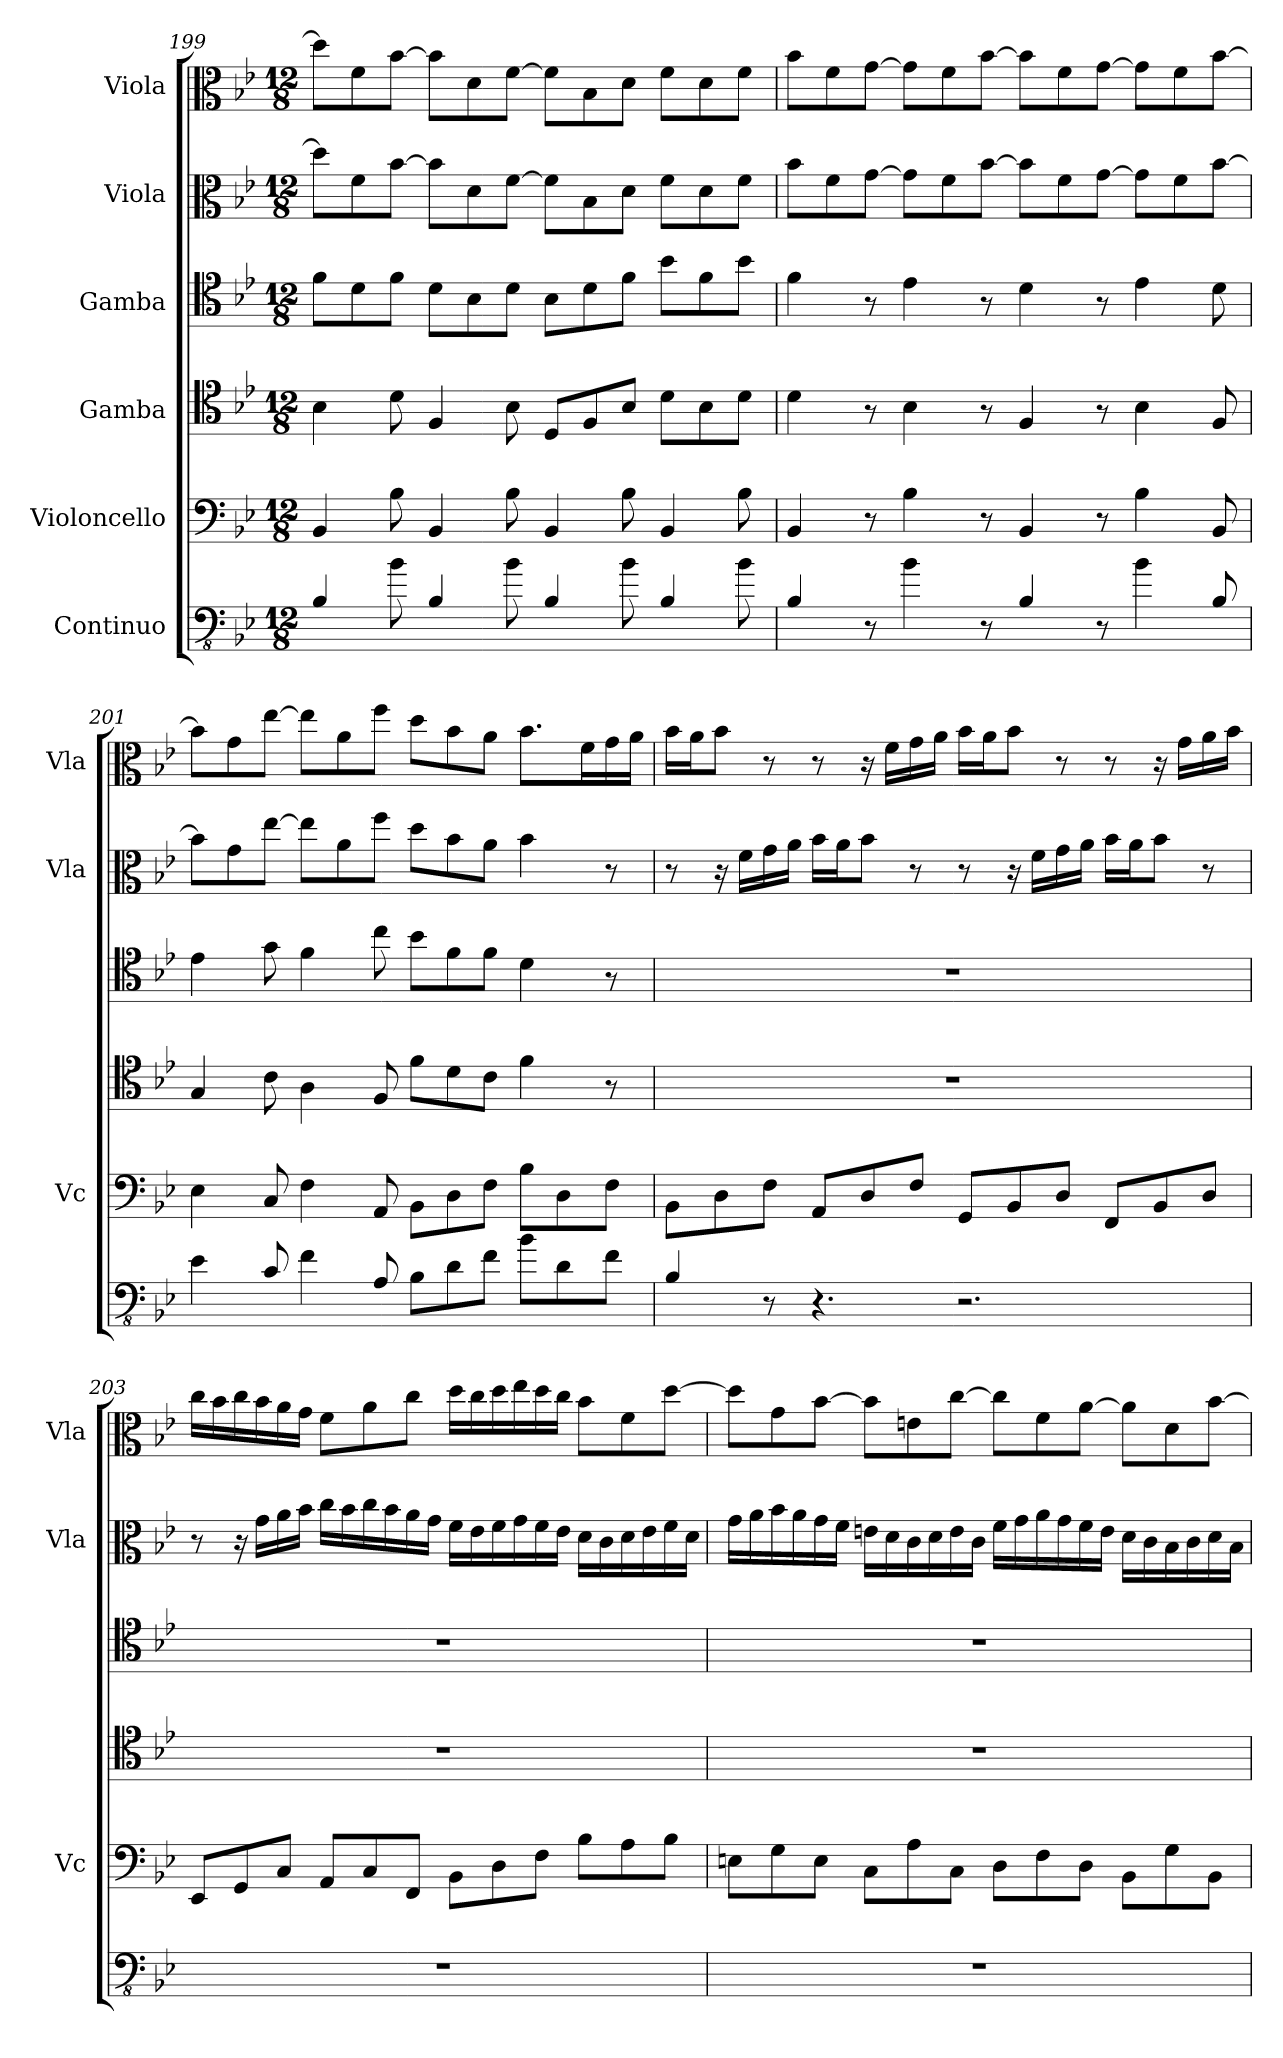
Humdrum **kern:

**kern	**kern	**kern	**kern	**kern	**kern
*part6	*part5	*part4	*part3	*part2	*part1
*staff6	*staff5	*staff4	*staff3	*staff2	*staff1
*I"Continuo	*I"Violoncello	*I"Gamba	*I"Gamba	*I"Viola	*I"Viola
*	*I'Vc	*	*	*I'Vla	*I'Vla
!!LO:PB:g=z
*clefFv4	*clefF4	*clefC4	*clefC4	*clefC3	*clefC3
*ITrd7c12	*	*	*	*	*
*k[b-e-]	*k[b-e-]	*k[b-e-]	*k[b-e-]	*k[b-e-]	*k[b-e-]
*M12/8	*M12/8	*M12/8	*M12/8	*M12/8	*M12/8
=199	=199	=199	=199	=199	=199
4BBB-/	4BB-/	4B-\	8f\L	8dd\L]	8dd\L]
.	.	.	8d\	8f\	8f\
8BB-\	8B-\	8d\	8f\J	[8b-\J	[8b-\J
4BBB-/	4BB-/	4F/	8d\L	8b-\L]	8b-\L]
.	.	.	8B-\	8d\	8d\
8BB-\	8B-\	8B-\	8d\J	[8f\J	[8f\J
4BBB-/	4BB-/	8D/L	8B-\L	8f\L]	8f\L]
.	.	8F/	8d\	8B-\	8B-\
8BB-\	8B-\	8B-/J	8f\J	8d\J	8d\J
4BBB-/	4BB-/	8d\L	8b-\L	8f\L	8f\L
.	.	8B-\	8f\	8d\	8d\
8BB-\	8B-\	8d\J	8b-\J	8f\J	8f\J
=200	=200	=200	=200	=200	=200
4BBB-/	4BB-/	4d\	4f\	8b-\L	8b-\L
.	.	.	.	8f\	8f\
8r	8r	8r	8r	[8g\J	[8g\J
4BB-\	4B-\	4B-\	4e-\	8g\L]	8g\L]
.	.	.	.	8f\	8f\
8r	8r	8r	8r	[8b-\J	[8b-\J
4BBB-/	4BB-/	4F/	4d\	8b-\L]	8b-\L]
.	.	.	.	8f\	8f\
8r	8r	8r	8r	[8g\J	[8g\J
4BB-\	4B-\	4B-\	4e-\	8g\L]	8g\L]
.	.	.	.	8f\	8f\
8BBB-/	8BB-/	8F/	8d\	[8b-\J	[8b-\J
=201	=201	=201	=201	=201	=201
4EE-\	4E-\	4G/	4e-\	8b-\L]	8b-\L]
.	.	.	.	8g\	8g\
8CC/	8C/	8c\	8g\	[8ee-\J	[8ee-\J
4FF\	4F\	4A\	4f\	8ee-\L]	8ee-\L]
.	.	.	.	8a\	8a\
8AAA/	8AA/	8F/	8cc\	8ff\J	8ff\J
8BBB-\L	8BB-\L	8f\L	8b-\L	8dd\L	8dd\L
8DD\	8D\	8d\	8f\	8b-\	8b-\
8FF\J	8F\J	8c\J	8f\J	8a\J	8a\J
8BB-\L	8B-\L	4f\	4d\	4b-\	8.b-\L
8DD\	8D\	.	.	.	.
.	.	.	.	.	16f\L
8FF\J	8F\J	8r	8r	8r	16g\
.	.	.	.	.	16a\JJ
!!LO:LB:g=z
=202	=202	=202	=202	=202	=202
4BBB-/	8BB-\L	1.r	1.r	8r	16b-\LL
.	.	.	.	.	16a\J
.	8D\	.	.	16r	8b-\J
.	.	.	.	16f\LL	.
8r	8F\J	.	.	16g\	8r
.	.	.	.	16a\JJ	.
4.r	8AA/L	.	.	16b-\LL	8r
.	.	.	.	16a\J	.
.	8D/	.	.	8b-\J	16r
.	.	.	.	.	16f\LL
.	8F/J	.	.	8r	16g\
.	.	.	.	.	16a\JJ
2.r	8GG/L	.	.	8r	16b-\LL
.	.	.	.	.	16a\J
.	8BB-/	.	.	16r	8b-\J
.	.	.	.	16f\LL	.
.	8D/J	.	.	16g\	8r
.	.	.	.	16a\JJ	.
.	8FF/L	.	.	16b-\LL	8r
.	.	.	.	16a\J	.
.	8BB-/	.	.	8b-\J	16r
.	.	.	.	.	16g\LL
.	8D/J	.	.	8r	16a\
.	.	.	.	.	16b-\JJ
!!LO:PB:g=z
=203	=203	=203	=203	=203	=203
1.r	8EE-/L	1.r	1.r	8r	16cc\LL
.	.	.	.	.	16b-\
.	8GG/	.	.	16r	16cc\
.	.	.	.	16g\LL	16b-\
.	8C/J	.	.	16a\	16a\
.	.	.	.	16b-\JJ	16g\JJ
.	8AA/L	.	.	16cc\LL	8f\L
.	.	.	.	16b-\	.
.	8C/	.	.	16cc\	8a\
.	.	.	.	16b-\	.
.	8FF/J	.	.	16a\	8cc\J
.	.	.	.	16g\JJ	.
.	8BB-\L	.	.	16f\LL	16dd\LL
.	.	.	.	16e-\	16cc\
.	8D\	.	.	16f\	16dd\
.	.	.	.	16g\	16ee-\
.	8F\J	.	.	16f\	16dd\
.	.	.	.	16e-\JJ	16cc\JJ
.	8B-\L	.	.	16d\LL	8b-\L
.	.	.	.	16c\	.
.	8A\	.	.	16d\	8f\
.	.	.	.	16e-\	.
.	8B-\J	.	.	16f\	[8dd\J
.	.	.	.	16d\JJ	.
!!LO:LB:g=z
=204	=204	=204	=204	=204	=204
1.r	8En\L	1.r	1.r	16g\LL	8dd\L]
.	.	.	.	16a\	.
.	8G\	.	.	16b-\	8g\
.	.	.	.	16a\	.
.	8E\J	.	.	16g\	[8b-\J
.	.	.	.	16f\JJ	.
.	8C\L	.	.	16en\LL	8b-\L]
.	.	.	.	16d\	.
.	8A\	.	.	16c\	8en\
.	.	.	.	16d\	.
.	8C\J	.	.	16e\	[8cc\J
.	.	.	.	16c\JJ	.
.	8D\L	.	.	16f\LL	8cc\L]
.	.	.	.	16g\	.
.	8F\	.	.	16a\	8f\
.	.	.	.	16g\	.
.	8D\J	.	.	16f\	[8a\J
.	.	.	.	16e\JJ	.
.	8BB-\L	.	.	16d\LL	8a\L]
.	.	.	.	16c\	.
.	8G\	.	.	16B-\	8d\
.	.	.	.	16c\	.
.	8BB-\J	.	.	16d\	[8b-\J
.	.	.	.	16B-\JJ	.
=	=	=	=	=	=
*-	*-	*-	*-	*-	*-
